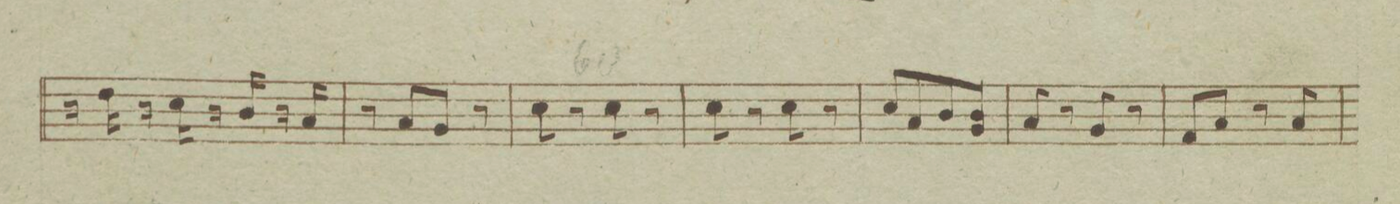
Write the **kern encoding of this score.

**kern	**dynam
*I"Violino Primo	*
*clefG2	*
*k[b-e-]	*
*M2/4	*
16r	.
16dd\	.
16r	.
16cc\	.
16r	.
16b-/	.
16r	.
16a/	.
=58	=58
8r	.
8a/L	.
8g/J	.
8r	.
=59	=59
8cc\	.
8r	.
8cc\	.
8r	.
=60	=60
8cc\	.
8r	.
8cc\	.
8r	.
=61	=61
8cc/L	.
8a/	.
8b-/	.
8g/J 8b-	.
=62	=62
8a/	.
8r	.
8g/	.
8r	.
=63	=63
8f/L	.
8a/J	.
8r	.
8a/	.
=64	=64
*-	*-
